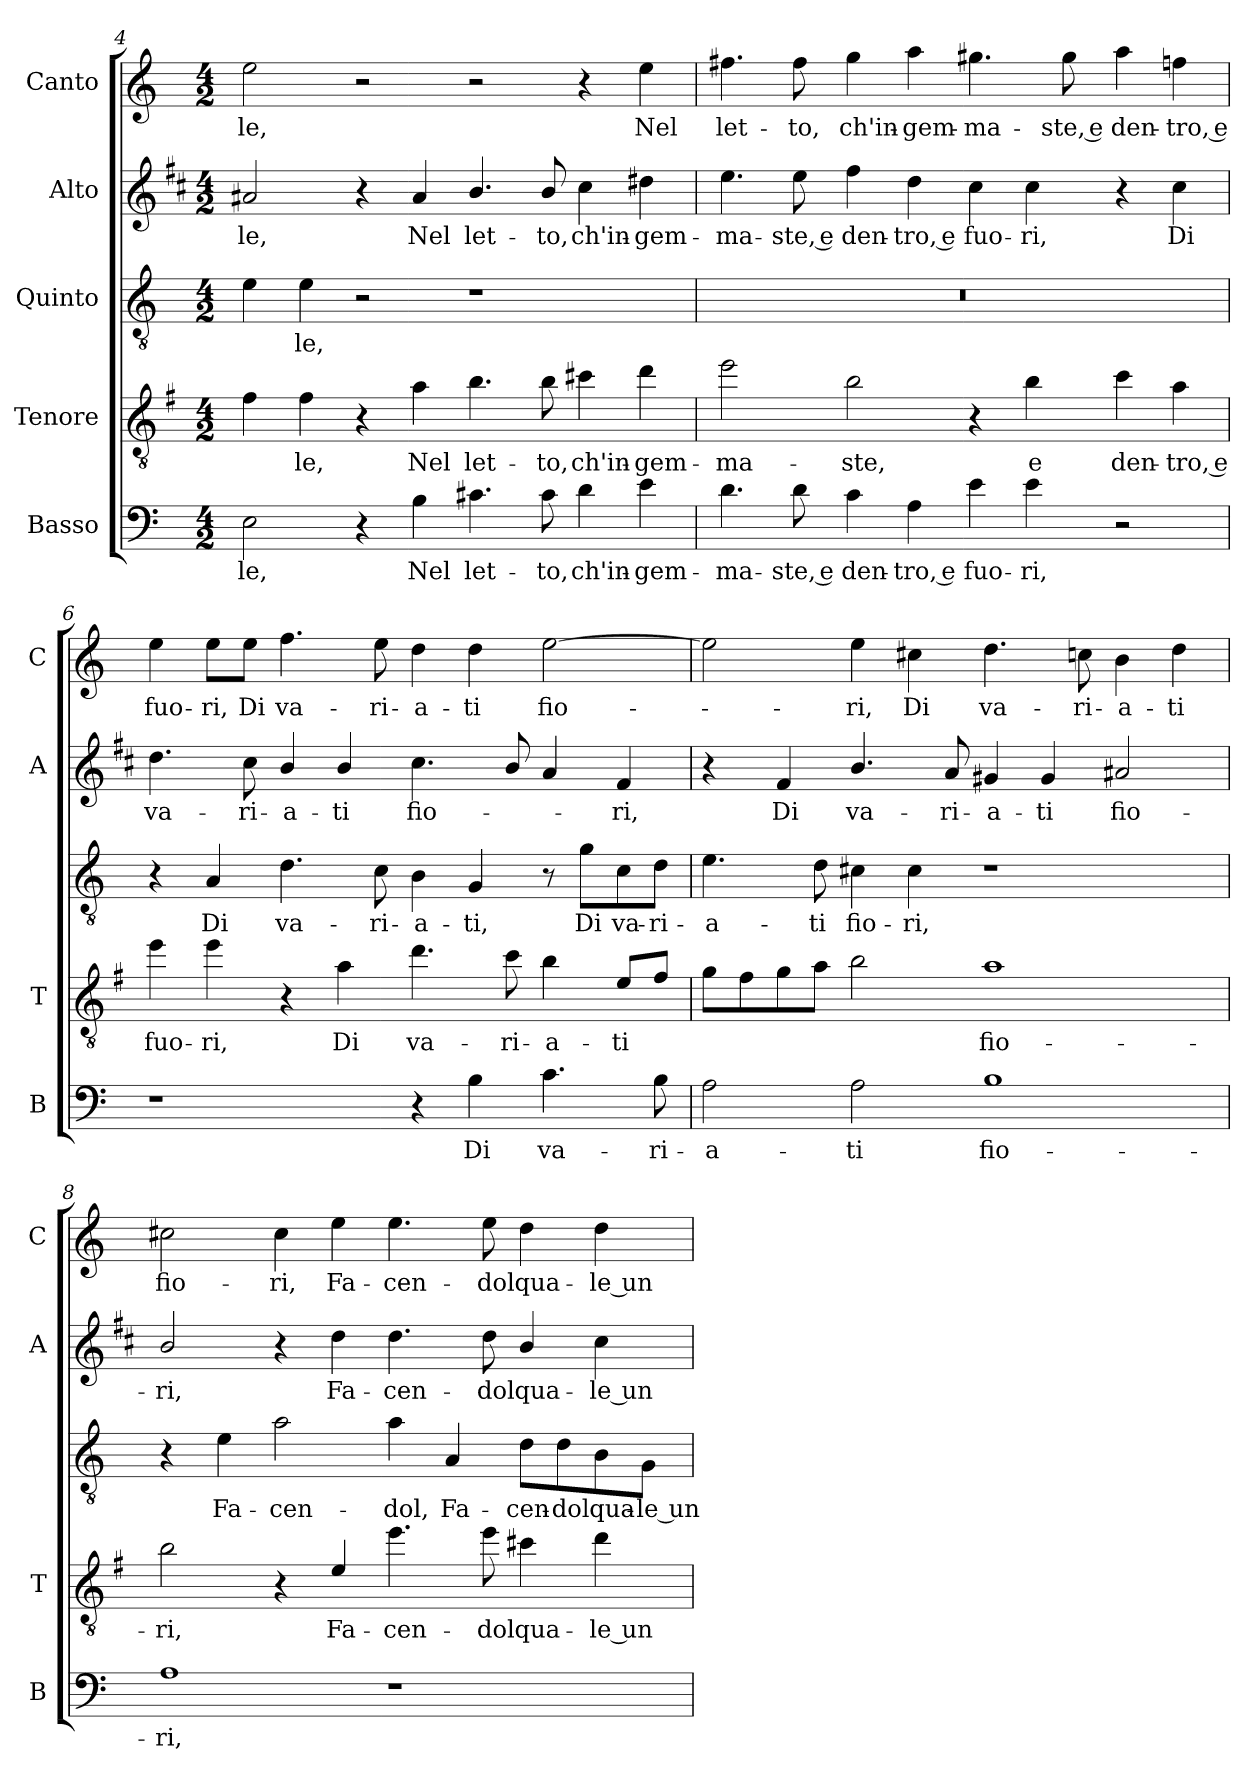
**kern	**text	**kern	**text	**kern	**text	**kern	**text	**kern	**text
*part5	*part5	*part4	*part4	*part3	*part3	*part2	*part2	*part1	*part1
*staff5	*staff5	*staff4	*staff4	*staff3	*staff3	*staff2	*staff2	*staff1	*staff1
*I"Basso	*	*I"Tenore	*	*I"Quinto	*	*I"Alto	*	*I"Canto	*
*I'B	*	*I'T	*	*	*	*I'A	*	*I'C	*
*clefF4	*	*clefGv2	*	*clefGv2	*	*clefG2	*	*clefG2	*
*	*	*ITrd4c7	*	*	*	*ITrd1c2	*	*	*
*k[]	*	*k[]	*	*k[]	*	*k[]	*	*k[]	*
*C:	*	*C:	*	*C:	*	*C:	*	*C:	*
*M4/2	*	*M4/2	*	*M4/2	*	*M4/2	*	*M4/2	*
=4	=4	=4	=4	=4	=4	=4	=4	=4	=4
!	!LO:LY:b	!	!	!	!	!	!LO:LY:b	!	!LO:LY:b
2E\	-le,	4B\	.	4e\	.	2g#X/	-le,	2ee\	-le,
!	!	!	!LO:LY:b	!	!LO:LY:b	!	!	!	!
.	.	4B\	-le,	4e\	-le,	.	.	.	.
4r	.	4r	.	2r	.	4r	.	2r	.
!	!LO:LY:b	!	!LO:LY:b	!	!	!	!LO:LY:b	!	!
4B\	Nel	4d\	Nel	.	.	4g#/	Nel	.	.
!	!LO:LY:b	!	!LO:LY:b	!	!	!	!LO:LY:b	!	!
4.c#X\	let-	4.e\	let-	1r	.	4.a/	let-	2r	.
!	!LO:LY:b	!	!LO:LY:b	!	!	!	!LO:LY:b	!	!
8c#\	-to,	8e\	-to,	.	.	8a/	-to,	.	.
!	!LO:LY:b	!	!LO:LY:b	!	!	!	!LO:LY:b	!	!
4d\	ch'in-	4f#X\	ch'in-	.	.	4b\	ch'in-	4r	.
!	!LO:LY:b	!	!LO:LY:b	!	!	!	!LO:LY:b	!	!LO:LY:b
4e\	-gem-	4g\	-gem-	.	.	4cc#X\	-gem-	4ee\	Nel
!!LO:PB:g=z
=5	=5	=5	=5	=5	=5	=5	=5	=5	=5
!	!LO:LY:b	!	!LO:LY:b	!	!	!	!LO:LY:b	!	!LO:LY:b
4.d\	-ma-	2a\	-ma-	0r	.	4.dd\	-ma-	4.ff#X\	let-
!	!LO:LY:b	!	!	!	!	!	!LO:LY:b	!	!LO:LY:b
8d\	-ste, e	.	.	.	.	8dd\	-ste, e	8ff#\	-to,
!	!LO:LY:b	!	!LO:LY:b	!	!	!	!LO:LY:b	!	!LO:LY:b
4c\	den-	2e\	-ste,	.	.	4ee\	den-	4gg\	ch'in-
!	!LO:LY:b	!	!	!	!	!	!LO:LY:b	!	!LO:LY:b
4A\	-tro, e	.	.	.	.	4cc\	-tro, e	4aa\	-gem-
!	!LO:LY:b	!	!	!	!	!	!LO:LY:b	!	!LO:LY:b
4e\	fuo-	4r	.	.	.	4b\	fuo-	4.gg#X\	-ma-
!	!LO:LY:b	!	!LO:LY:b	!	!	!	!LO:LY:b	!	!
4e\	-ri,	4e\	e	.	.	4b\	-ri,	.	.
!	!	!	!	!	!	!	!	!	!LO:LY:b
.	.	.	.	.	.	.	.	8gg#\	-ste, e
!	!	!	!LO:LY:b	!	!	!	!	!	!LO:LY:b
2r	.	4f\	den-	.	.	4r	.	4aa\	den-
!	!	!	!LO:LY:b	!	!	!	!LO:LY:b	!	!LO:LY:b
.	.	4d\	-tro, e	.	.	4b\	Di	4ffn\	-tro, e
=6	=6	=6	=6	=6	=6	=6	=6	=6	=6
!	!	!	!LO:LY:b	!	!	!	!LO:LY:b	!	!LO:LY:b
1r	.	4a\	fuo-	4r	.	4.cc\	va-	4ee\	fuo-
!	!	!	!LO:LY:b	!	!LO:LY:b	!	!	!	!LO:LY:b
.	.	4a\	-ri,	4A/	Di	.	.	8ee\L	-ri,
!	!	!	!	!	!	!	!LO:LY:b	!	!LO:LY:b
.	.	.	.	.	.	8b\	-ri-	8ee\J	Di
!	!	!	!	!	!LO:LY:b	!	!LO:LY:b	!	!LO:LY:b
.	.	4r	.	4.d\	va-	4a/	-a-	4.ff\	va-
!	!	!	!LO:LY:b	!	!	!	!LO:LY:b	!	!
.	.	4d\	Di	.	.	4a/	-ti	.	.
!	!	!	!	!	!LO:LY:b	!	!	!	!LO:LY:b
.	.	.	.	8c\	-ri-	.	.	8ee\	-ri-
!	!	!	!LO:LY:b	!	!LO:LY:b	!	!LO:LY:b	!	!LO:LY:b
4r	.	4.g\	va-	4B\	-a-	4.b\	fio-	4dd\	-a-
!	!LO:LY:b	!	!	!	!LO:LY:b	!	!	!	!LO:LY:b
4B\	Di	.	.	4G/	-ti,	.	.	4dd\	-ti
!	!	!	!LO:LY:b	!	!	!	!	!	!
.	.	8f\	-ri-	.	.	8a/	.	.	.
!	!LO:LY:b	!	!LO:LY:b	!	!	!	!	!	!LO:LY:b
4.c\	va-	4e\	-a-	8r	.	4g/	.	[2ee\	fio-
!	!	!	!	!	!LO:LY:b	!	!	!	!
.	.	.	.	8g\L	Di	.	.	.	.
!	!	!	!LO:LY:b	!	!LO:LY:b	!	!LO:LY:b	!	!
.	.	8A/L	-ti	8c\	va-	4e/	-ri,	.	.
!	!LO:LY:b	!	!	!	!LO:LY:b	!	!	!	!
8B\	-ri-	8B/J	.	8d\J	-ri-	.	.	.	.
!!LO:LB:g=z
=7	=7	=7	=7	=7	=7	=7	=7	=7	=7
!	!LO:LY:b	!	!	!	!LO:LY:b	!	!	!	!
2A\	-a-	8c\L	.	4.e\	-a-	4r	.	2ee\]	.
.	.	8B\	.	.	.	.	.	.	.
!	!	!	!	!	!	!	!LO:LY:b	!	!
.	.	8c\	.	.	.	4e/	Di	.	.
!	!	!	!	!	!LO:LY:b	!	!	!	!
.	.	8d\J	.	8d\	-ti	.	.	.	.
!	!LO:LY:b	!	!	!	!LO:LY:b	!	!LO:LY:b	!	!LO:LY:b
2A\	-ti	2e\	.	4c#X\	fio-	4.a/	va-	4ee\	-ri,
!	!	!	!	!	!LO:LY:b	!	!	!	!LO:LY:b
.	.	.	.	4c#\	-ri,	.	.	4cc#X\	Di
!	!	!	!	!	!	!	!LO:LY:b	!	!
.	.	.	.	.	.	8g/	-ri-	.	.
!	!LO:LY:b	!	!LO:LY:b	!	!	!	!LO:LY:b	!	!LO:LY:b
1B	fio-	1d	fio-	1r	.	4f#X/	-a-	4.dd\	va-
!	!	!	!	!	!	!	!LO:LY:b	!	!
.	.	.	.	.	.	4f#/	-ti	.	.
!	!	!	!	!	!	!	!	!	!LO:LY:b
.	.	.	.	.	.	.	.	8ccn\	-ri-
!	!	!	!	!	!	!	!LO:LY:b	!	!LO:LY:b
.	.	.	.	.	.	2g#X/	fio-	4b\	-a-
!	!	!	!	!	!	!	!	!	!LO:LY:b
.	.	.	.	.	.	.	.	4dd\	-ti
=8	=8	=8	=8	=8	=8	=8	=8	=8	=8
!	!LO:LY:b	!	!LO:LY:b	!	!	!	!LO:LY:b	!	!LO:LY:b
1A	-ri,	2e\	-ri,	4r	.	2a/	-ri,	2cc#X\	fio-
!	!	!	!	!	!LO:LY:b	!	!	!	!
.	.	.	.	4e\	Fa-	.	.	.	.
!	!	!	!	!	!LO:LY:b	!	!	!	!LO:LY:b
.	.	4r	.	2a\	-cen-	4r	.	4cc#\	-ri,
!	!	!	!LO:LY:b	!	!	!	!LO:LY:b	!	!LO:LY:b
.	.	4A/	Fa-	.	.	4cc\	Fa-	4ee\	Fa-
!	!	!	!LO:LY:b	!	!LO:LY:b	!	!LO:LY:b	!	!LO:LY:b
1r	.	4.a\	-cen-	4a\	-dol,	4.cc\	-cen-	4.ee\	-cen-
!	!	!	!	!	!LO:LY:b	!	!	!	!
.	.	.	.	4A/	Fa-	.	.	.	.
!	!	!	!LO:LY:b	!	!	!	!LO:LY:b	!	!LO:LY:b
.	.	8a\	-dol	.	.	8cc\	-dol	8ee\	-dol
!	!	!	!LO:LY:b	!	!LO:LY:b	!	!LO:LY:b	!	!LO:LY:b
.	.	4f#X\	qua-	8d\L	-cen-	4a/	qua-	4dd\	qua-
!	!	!	!	!	!LO:LY:b	!	!	!	!
.	.	.	.	8d\	-dol	.	.	.	.
!	!	!	!LO:LY:b	!	!LO:LY:b	!	!LO:LY:b	!	!LO:LY:b
.	.	4g\	-le un	8B\	qua-	4b\	-le un	4dd\	-le un
!	!	!	!	!	!LO:LY:b	!	!	!	!
.	.	.	.	8G\J	-le un	.	.	.	.
=	=	=	=	=	=	=	=	=	=
*-	*-	*-	*-	*-	*-	*-	*-	*-	*-
